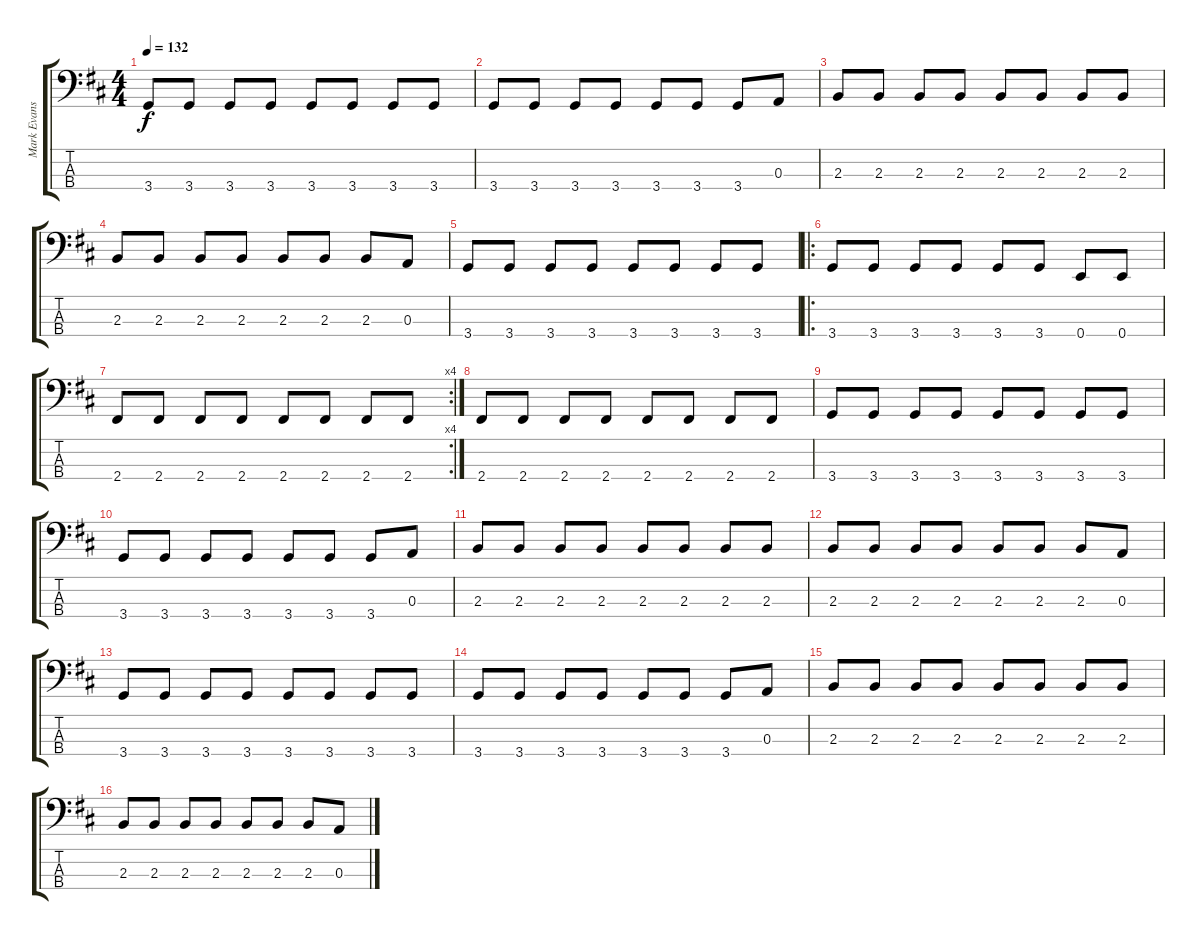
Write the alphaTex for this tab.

\track ("Mark Evans" "Mark Evans") {instrument electricbassfinger}
\staff {score tabs}
\tuning (G2 D2 A1 E1) {hide}
\ts (4 4)
\tempo 132
\clef f4
\ks d
3.4.8{dy f} 3.4.8 3.4.8 3.4.8 3.4.8 3.4.8 3.4.8 3.4.8 |
3.4.8 3.4.8 3.4.8 3.4.8 3.4.8 3.4.8 3.4.8 0.3.8 |
2.3.8 2.3.8 2.3.8 2.3.8 2.3.8 2.3.8 2.3.8 2.3.8 |
2.3.8 2.3.8 2.3.8 2.3.8 2.3.8 2.3.8 2.3.8 0.3.8 |
3.4.8 3.4.8 3.4.8 3.4.8 3.4.8 3.4.8 3.4.8 3.4.8 |
\ro
3.4.8 3.4.8 3.4.8 3.4.8 3.4.8 3.4.8 0.4.8 0.4.8 |
\rc 4
2.4.8 2.4.8 2.4.8 2.4.8 2.4.8 2.4.8 2.4.8 2.4.8 |
2.4.8 2.4.8 2.4.8 2.4.8 2.4.8 2.4.8 2.4.8 2.4.8 |
3.4.8 3.4.8 3.4.8 3.4.8 3.4.8 3.4.8 3.4.8 3.4.8 |
3.4.8 3.4.8 3.4.8 3.4.8 3.4.8 3.4.8 3.4.8 0.3.8 |
2.3.8 2.3.8 2.3.8 2.3.8 2.3.8 2.3.8 2.3.8 2.3.8 |
2.3.8 2.3.8 2.3.8 2.3.8 2.3.8 2.3.8 2.3.8 0.3.8 |
3.4.8 3.4.8 3.4.8 3.4.8 3.4.8 3.4.8 3.4.8 3.4.8 |
3.4.8 3.4.8 3.4.8 3.4.8 3.4.8 3.4.8 3.4.8 0.3.8 |
2.3.8 2.3.8 2.3.8 2.3.8 2.3.8 2.3.8 2.3.8 2.3.8 |
2.3.8 2.3.8 2.3.8 2.3.8 2.3.8 2.3.8 2.3.8 0.3.8
